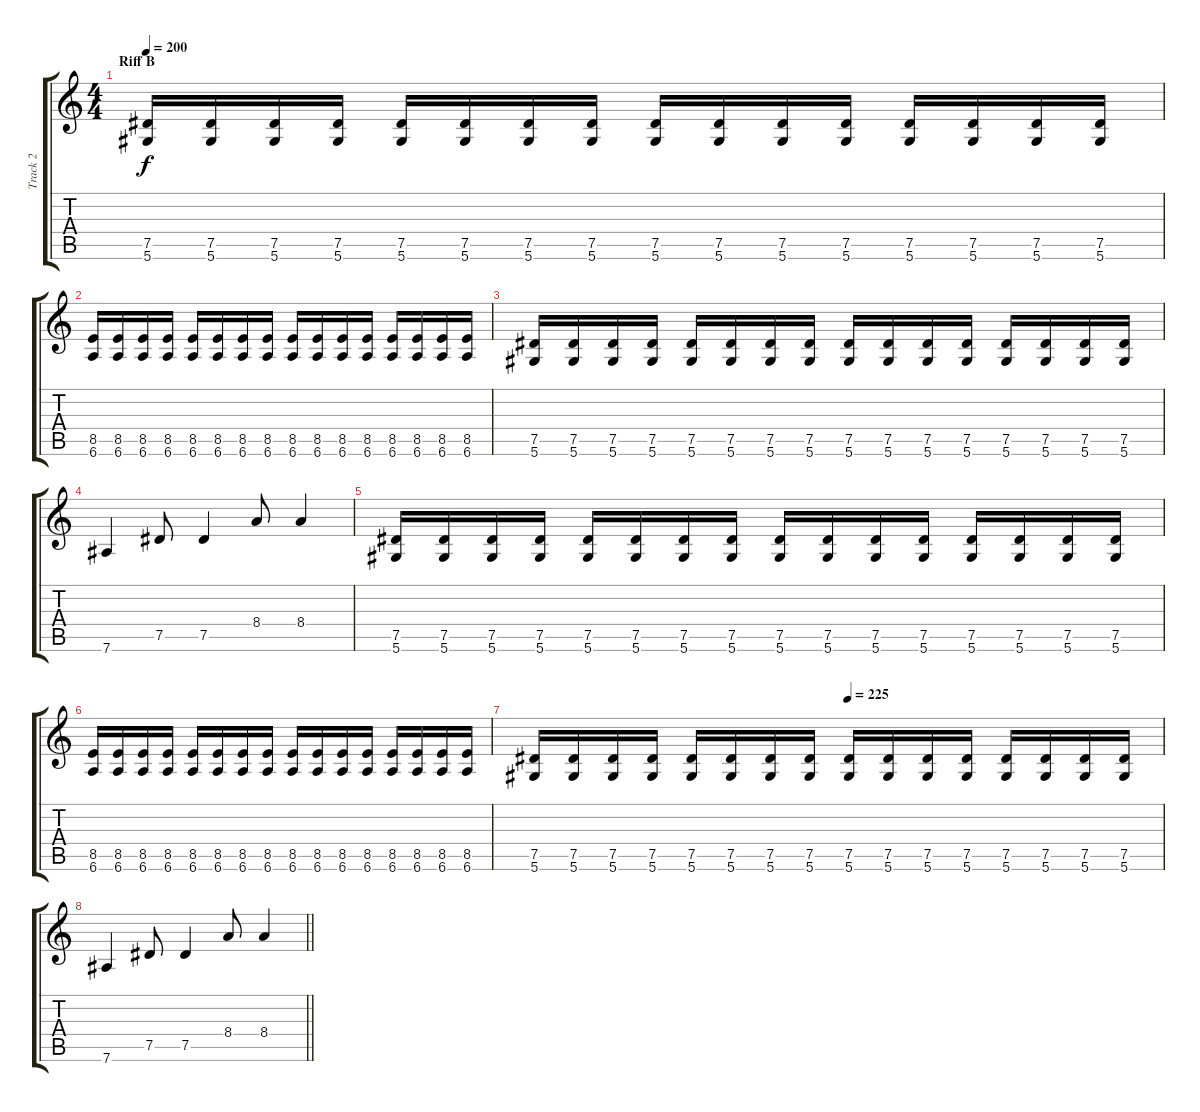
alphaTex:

\track ("Track 2" "Track 2") {instrument distortionguitar}
\staff {score tabs}
\tuning (Eb4 Bb3 Gb3 Db3 Ab2 Eb2) {hide}
\ts (4 4)
\section ("" "Riff B")
\tempo 200
\clef g2
\ks c
(7.5 5.6).16{dy f} (7.5 5.6).16 (7.5 5.6).16 (7.5 5.6).16 (7.5 5.6).16 (7.5 5.6).16 (7.5 5.6).16 (7.5 5.6).16 (7.5 5.6).16 (7.5 5.6).16 (7.5 5.6).16 (7.5 5.6).16 (7.5 5.6).16 (7.5 5.6).16 (7.5 5.6).16 (7.5 5.6).16 |
(8.5 6.6).16 (8.5 6.6).16 (8.5 6.6).16 (8.5 6.6).16 (8.5 6.6).16 (8.5 6.6).16 (8.5 6.6).16 (8.5 6.6).16 (8.5 6.6).16 (8.5 6.6).16 (8.5 6.6).16 (8.5 6.6).16 (8.5 6.6).16 (8.5 6.6).16 (8.5 6.6).16 (8.5 6.6).16 |
(7.5 5.6).16 (7.5 5.6).16 (7.5 5.6).16 (7.5 5.6).16 (7.5 5.6).16 (7.5 5.6).16 (7.5 5.6).16 (7.5 5.6).16 (7.5 5.6).16 (7.5 5.6).16 (7.5 5.6).16 (7.5 5.6).16 (7.5 5.6).16 (7.5 5.6).16 (7.5 5.6).16 (7.5 5.6).16 |
7.6.4 7.5.8 7.5.4 8.4.8 8.4.4 |
(7.5 5.6).16 (7.5 5.6).16 (7.5 5.6).16 (7.5 5.6).16 (7.5 5.6).16 (7.5 5.6).16 (7.5 5.6).16 (7.5 5.6).16 (7.5 5.6).16 (7.5 5.6).16 (7.5 5.6).16 (7.5 5.6).16 (7.5 5.6).16 (7.5 5.6).16 (7.5 5.6).16 (7.5 5.6).16 |
(8.5 6.6).16 (8.5 6.6).16 (8.5 6.6).16 (8.5 6.6).16 (8.5 6.6).16 (8.5 6.6).16 (8.5 6.6).16 (8.5 6.6).16 (8.5 6.6).16 (8.5 6.6).16 (8.5 6.6).16 (8.5 6.6).16 (8.5 6.6).16 (8.5 6.6).16 (8.5 6.6).16 (8.5 6.6).16 |
\tempo (225 0.5)
(7.5 5.6).16 (7.5 5.6).16 (7.5 5.6).16 (7.5 5.6).16 (7.5 5.6).16 (7.5 5.6).16 (7.5 5.6).16 (7.5 5.6).16 (7.5 5.6).16 (7.5 5.6).16 (7.5 5.6).16 (7.5 5.6).16 (7.5 5.6).16 (7.5 5.6).16 (7.5 5.6).16 (7.5 5.6).16 |
\barLineRight lightlight
7.6.4 7.5.8 7.5.4 8.4.8 8.4.4
